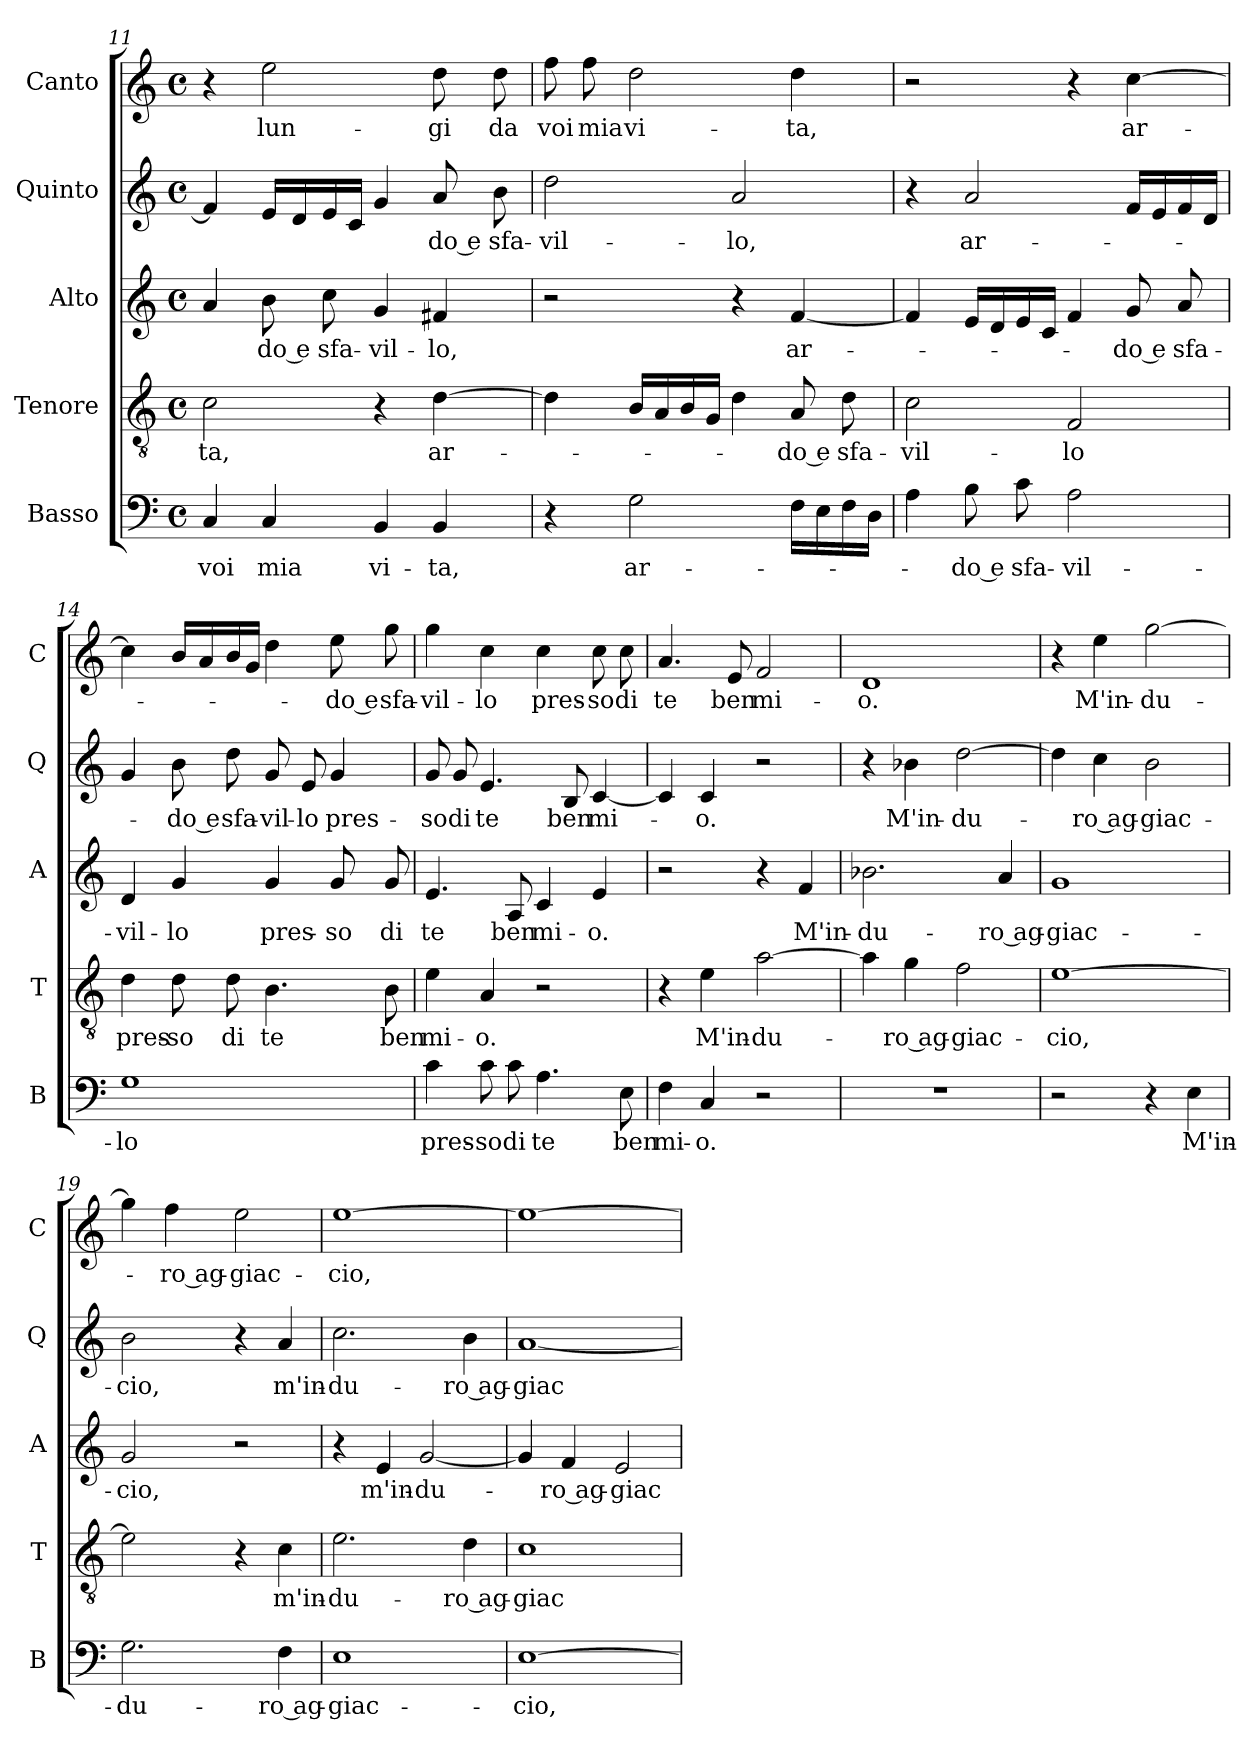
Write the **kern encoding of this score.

**kern	**text	**kern	**text	**kern	**text	**kern	**text	**kern	**text
*part5	*part5	*part4	*part4	*part3	*part3	*part2	*part2	*part1	*part1
*staff5	*staff5	*staff4	*staff4	*staff3	*staff3	*staff2	*staff2	*staff1	*staff1
*I"Basso	*	*I"Tenore	*	*I"Alto	*	*I"Quinto	*	*I"Canto	*
*I'B	*	*I'T	*	*I'A	*	*I'Q	*	*I'C	*
*clefF4	*	*clefGv2	*	*clefG2	*	*clefG2	*	*clefG2	*
*k[]	*	*k[]	*	*k[]	*	*k[]	*	*k[]	*
*C:	*	*C:	*	*C:	*	*C:	*	*C:	*
*M4/4	*	*M4/4	*	*M4/4	*	*M4/4	*	*M4/4	*
*met(c)	*	*met(c)	*	*met(c)	*	*met(c)	*	*met(c)	*
=11	=11	=11	=11	=11	=11	=11	=11	=11	=11
!	!LO:LY:b	!	!LO:LY:b	!	!	!	!	!	!
4C/	voi	2c\	-ta,	4a/	.	4f/]	.	4r	.
!	!LO:LY:b	!	!	!	!LO:LY:b	!	!	!	!LO:LY:b
4C/	mia	.	.	8b\	-do e	16e/LL	.	2ee\	lun-
.	.	.	.	.	.	16d/	.	.	.
!	!	!	!	!	!LO:LY:b	!	!	!	!
.	.	.	.	8cc\	sfa-	16e/	.	.	.
.	.	.	.	.	.	16c/JJ	.	.	.
!	!LO:LY:b	!	!	!	!LO:LY:b	!	!	!	!
4BB/	vi-	4r	.	4g/	-vil-	4g/	.	.	.
!	!LO:LY:b	!	!LO:LY:b	!	!LO:LY:b	!	!LO:LY:b	!	!LO:LY:b
4BB/	-ta,	[4d\	ar-	4f#X/	-lo,	8a/	-do e	8dd\	-gi
!	!	!	!	!	!	!	!LO:LY:b	!	!LO:LY:b
.	.	.	.	.	.	8b\	sfa-	8dd\	da
!!LO:PB:g=z
=12	=12	=12	=12	=12	=12	=12	=12	=12	=12
!	!	!	!	!	!	!	!LO:LY:b	!	!LO:LY:b
4r	.	4d\]	.	2r	.	2dd\	-vil-	8ff\	voi
!	!	!	!	!	!	!	!	!	!LO:LY:b
.	.	.	.	.	.	.	.	8ff\	mia
!	!LO:LY:b	!	!	!	!	!	!	!	!LO:LY:b
2G\	ar-	16B/LL	.	.	.	.	.	2dd\	vi-
.	.	16A/	.	.	.	.	.	.	.
.	.	16B/	.	.	.	.	.	.	.
.	.	16G/JJ	.	.	.	.	.	.	.
!	!	!	!	!	!	!	!LO:LY:b	!	!
.	.	4d\	.	4r	.	2a/	-lo,	.	.
!	!	!	!LO:LY:b	!	!LO:LY:b	!	!	!	!LO:LY:b
16F\LL	.	8A/	-do e	[4f/	ar-	.	.	4dd\	-ta,
16E\	.	.	.	.	.	.	.	.	.
!	!	!	!LO:LY:b	!	!	!	!	!	!
16F\	.	8d\	sfa-	.	.	.	.	.	.
16D\JJ	.	.	.	.	.	.	.	.	.
=13	=13	=13	=13	=13	=13	=13	=13	=13	=13
!	!	!	!LO:LY:b	!	!	!	!	!	!
4A\	.	2c\	-vil-	4f/]	.	4r	.	2r	.
!	!LO:LY:b	!	!	!	!	!	!LO:LY:b	!	!
8B\	-do e	.	.	16e/LL	.	2a/	ar-	.	.
.	.	.	.	16d/	.	.	.	.	.
!	!LO:LY:b	!	!	!	!	!	!	!	!
8c\	sfa-	.	.	16e/	.	.	.	.	.
.	.	.	.	16c/JJ	.	.	.	.	.
!	!LO:LY:b	!	!LO:LY:b	!	!	!	!	!	!
2A\	-vil-	2F/	-lo	4f/	.	.	.	4r	.
!	!	!	!	!	!LO:LY:b	!	!	!	!LO:LY:b
.	.	.	.	8g/	-do e	16f/LL	.	[4cc\	ar-
.	.	.	.	.	.	16e/	.	.	.
!	!	!	!	!	!LO:LY:b	!	!	!	!
.	.	.	.	8a/	sfa-	16f/	.	.	.
.	.	.	.	.	.	16d/JJ	.	.	.
=14	=14	=14	=14	=14	=14	=14	=14	=14	=14
!	!LO:LY:b	!	!LO:LY:b	!	!LO:LY:b	!	!	!	!
1G	-lo	4d\	pres-	4d/	-vil-	4g/	.	4cc\]	.
!	!	!	!LO:LY:b	!	!LO:LY:b	!	!LO:LY:b	!	!
.	.	8d\	-so	4g/	-lo	8b\	-do e	16b/LL	.
.	.	.	.	.	.	.	.	16a/	.
!	!	!	!LO:LY:b	!	!	!	!LO:LY:b	!	!
.	.	8d\	di	.	.	8dd\	sfa-	16b/	.
.	.	.	.	.	.	.	.	16g/JJ	.
!	!	!	!LO:LY:b	!	!LO:LY:b	!	!LO:LY:b	!	!
.	.	4.B\	te	4g/	pres-	8g/	-vil-	4dd\	.
!	!	!	!	!	!	!	!LO:LY:b	!	!
.	.	.	.	.	.	8e/	-lo	.	.
!	!	!	!	!	!LO:LY:b	!	!LO:LY:b	!	!LO:LY:b
.	.	.	.	8g/	-so	4g/	pres-	8ee\	-do e
!	!	!	!LO:LY:b	!	!LO:LY:b	!	!	!	!LO:LY:b
.	.	8B\	ben	8g/	di	.	.	8gg\	sfa-
=15	=15	=15	=15	=15	=15	=15	=15	=15	=15
!	!LO:LY:b	!	!LO:LY:b	!	!LO:LY:b	!	!LO:LY:b	!	!LO:LY:b
4c\	pres-	4e\	mi-	4.e/	te	8g/	-so	4gg\	-vil-
!	!	!	!	!	!	!	!LO:LY:b	!	!
.	.	.	.	.	.	8g/	di	.	.
!	!LO:LY:b	!	!LO:LY:b	!	!	!	!LO:LY:b	!	!LO:LY:b
8c\	-so	4A/	-o.	.	.	4.e/	te	4cc\	-lo
!	!LO:LY:b	!	!	!	!LO:LY:b	!	!	!	!
8c\	di	.	.	8A/	ben	.	.	.	.
!	!LO:LY:b	!	!	!	!LO:LY:b	!	!	!	!LO:LY:b
4.A\	te	2r	.	4c/	mi-	.	.	4cc\	pres-
!	!	!	!	!	!	!	!LO:LY:b	!	!
.	.	.	.	.	.	8B/	ben	.	.
!	!	!	!	!	!LO:LY:b	!	!LO:LY:b	!	!LO:LY:b
.	.	.	.	4e/	-o.	[4c/	mi-	8cc\	-so
!	!LO:LY:b	!	!	!	!	!	!	!	!LO:LY:b
8E\	ben	.	.	.	.	.	.	8cc\	di
!!LO:LB:g=z
=16	=16	=16	=16	=16	=16	=16	=16	=16	=16
!	!LO:LY:b	!	!	!	!	!	!	!	!LO:LY:b
4F\	mi-	4r	.	2r	.	4c/]	.	4.a/	te
!	!LO:LY:b	!	!LO:LY:b	!	!	!	!LO:LY:b	!	!
4C/	-o.	4e\	M'in-	.	.	4c/	-o.	.	.
!	!	!	!	!	!	!	!	!	!LO:LY:b
.	.	.	.	.	.	.	.	8e/	ben
!	!	!	!LO:LY:b	!	!	!	!	!	!LO:LY:b
2r	.	[2a\	-du-	4r	.	2r	.	2f/	mi-
!	!	!	!	!	!LO:LY:b	!	!	!	!
.	.	.	.	4f/	M'in-	.	.	.	.
=17	=17	=17	=17	=17	=17	=17	=17	=17	=17
!	!	!	!	!	!LO:LY:b	!	!	!	!LO:LY:b
1r	.	4a\]	.	2.b-X\	-du-	4r	.	1d	-o.
!	!	!	!LO:LY:b	!	!	!	!LO:LY:b	!	!
.	.	4g\	-ro ag-	.	.	4b-X\	M'in-	.	.
!	!	!	!LO:LY:b	!	!	!	!LO:LY:b	!	!
.	.	2f\	-giac-	.	.	[2dd\	-du-	.	.
!	!	!	!	!	!LO:LY:b	!	!	!	!
.	.	.	.	4a/	-ro ag-	.	.	.	.
=18	=18	=18	=18	=18	=18	=18	=18	=18	=18
!	!	!	!LO:LY:b	!	!LO:LY:b	!	!	!	!
2r	.	[1e	-cio,	1g	-giac-	4dd\]	.	4r	.
!	!	!	!	!	!	!	!LO:LY:b	!	!LO:LY:b
.	.	.	.	.	.	4cc\	-ro ag-	4ee\	M'in-
!	!	!	!	!	!	!	!LO:LY:b	!	!LO:LY:b
4r	.	.	.	.	.	2b\	-giac-	[2gg\	-du-
!	!LO:LY:b	!	!	!	!	!	!	!	!
4E\	M'in-	.	.	.	.	.	.	.	.
=19	=19	=19	=19	=19	=19	=19	=19	=19	=19
!	!LO:LY:b	!	!	!	!LO:LY:b	!	!LO:LY:b	!	!
2.G\	-du-	2e\]	.	2g/	-cio,	2b\	-cio,	4gg\]	.
!	!	!	!	!	!	!	!	!	!LO:LY:b
.	.	.	.	.	.	.	.	4ff\	-ro ag-
!	!	!	!	!	!	!	!	!	!LO:LY:b
.	.	4r	.	2r	.	4r	.	2ee\	-giac-
!	!LO:LY:b	!	!LO:LY:b	!	!	!	!LO:LY:b	!	!
4F\	-ro ag-	4c\	m'in-	.	.	4a/	m'in-	.	.
=20	=20	=20	=20	=20	=20	=20	=20	=20	=20
!	!LO:LY:b	!	!LO:LY:b	!	!	!	!LO:LY:b	!	!LO:LY:b
1E	-giac-	2.e\	-du-	4r	.	2.cc\	-du-	[1ee	-cio,
!	!	!	!	!	!LO:LY:b	!	!	!	!
.	.	.	.	4e/	m'in-	.	.	.	.
!	!	!	!	!	!LO:LY:b	!	!	!	!
.	.	.	.	[2g/	-du-	.	.	.	.
!	!	!	!LO:LY:b	!	!	!	!LO:LY:b	!	!
.	.	4d\	-ro ag-	.	.	4b\	-ro ag-	.	.
=21	=21	=21	=21	=21	=21	=21	=21	=21	=21
!	!LO:LY:b	!	!LO:LY:b	!	!	!	!LO:LY:b	!	!
[1E	-cio,	1c	-giac-	4g/]	.	[1a	-giac-	1ee_	.
!	!	!	!	!	!LO:LY:b	!	!	!	!
.	.	.	.	4f/	-ro ag-	.	.	.	.
!	!	!	!	!	!LO:LY:b	!	!	!	!
.	.	.	.	2e/	-giac-	.	.	.	.
=	=	=	=	=	=	=	=	=	=
*-	*-	*-	*-	*-	*-	*-	*-	*-	*-
